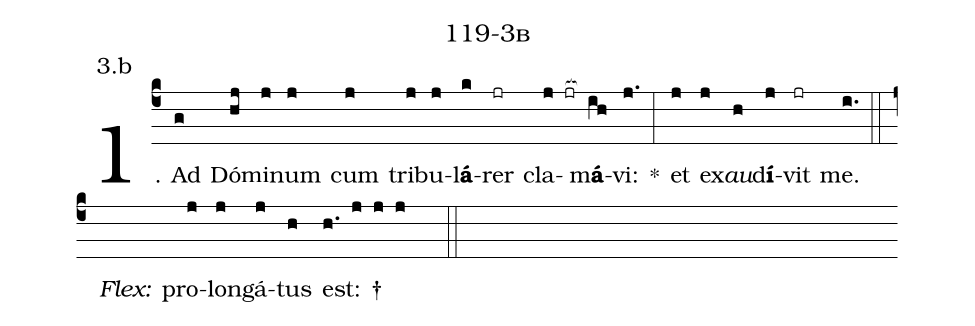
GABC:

name: 119-3b;
annotation: 3.b;
%%
(c4)1. Ad(g) Dó(hj)mi(j)num(j) cum(j) tri(j)bu(j)l<b>á</b>(k)rer(jr) cla(j jr[ocb:1{])m<b>á</b>(ih[ocb:0}])vi:(j.) *(:) et(j) ex(j)<i>au</i>(h)d<b>í</b>(j)vit(jr) me.(i.) (::)
<i>Flex:</i>()  pro(j)lon(j)gá(j)tus(h) est: †(h. j j j  ::)
